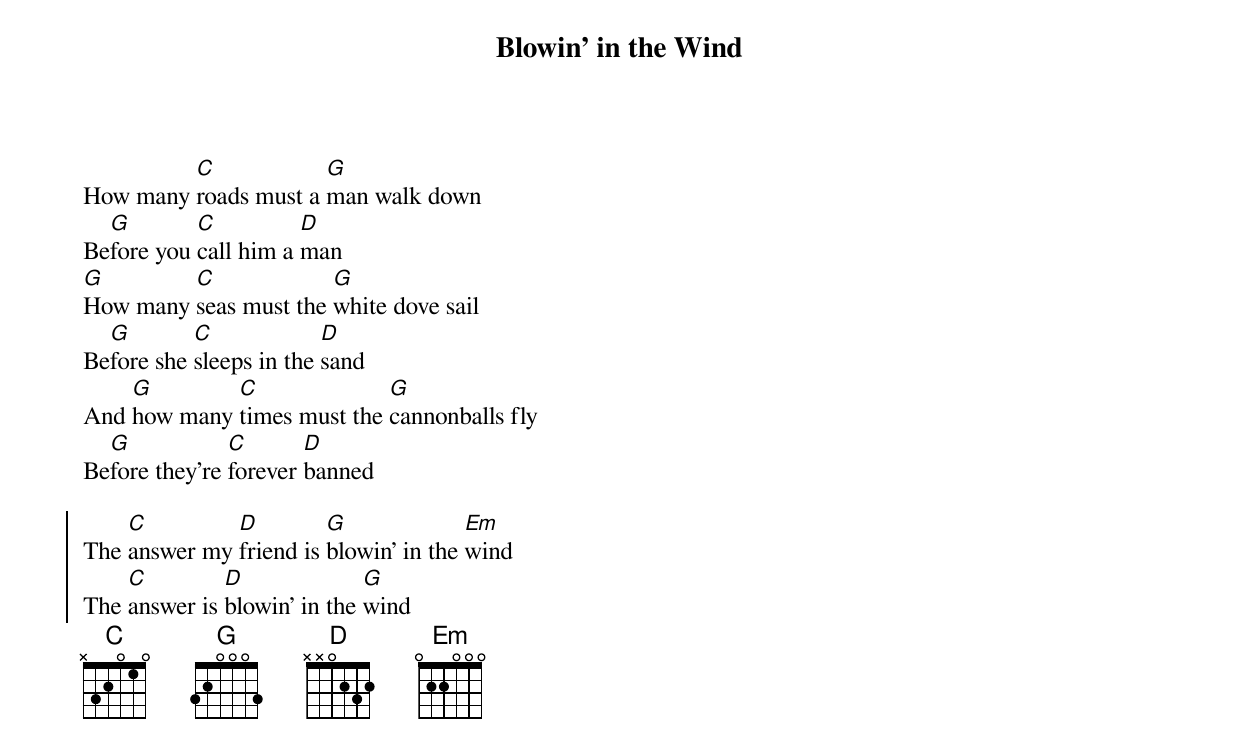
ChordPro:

{title:Blowin' in the Wind}
How many [C]roads must a [G]man walk down
Be[G]fore you [C]call him a [D]man
[G]How many [C]seas must the [G]white dove sail
Be[G]fore she [C]sleeps in the [D]sand
And [G]how many [C]times must the [G]cannonballs fly
Be[G]fore they're [C]forever [D]banned

{start_of_chorus}
The [C]answer my [D]friend is [G]blowin' in the [Em]wind
The [C]answer is [D]blowin' in the [G]wind
{end_of_chorus}
